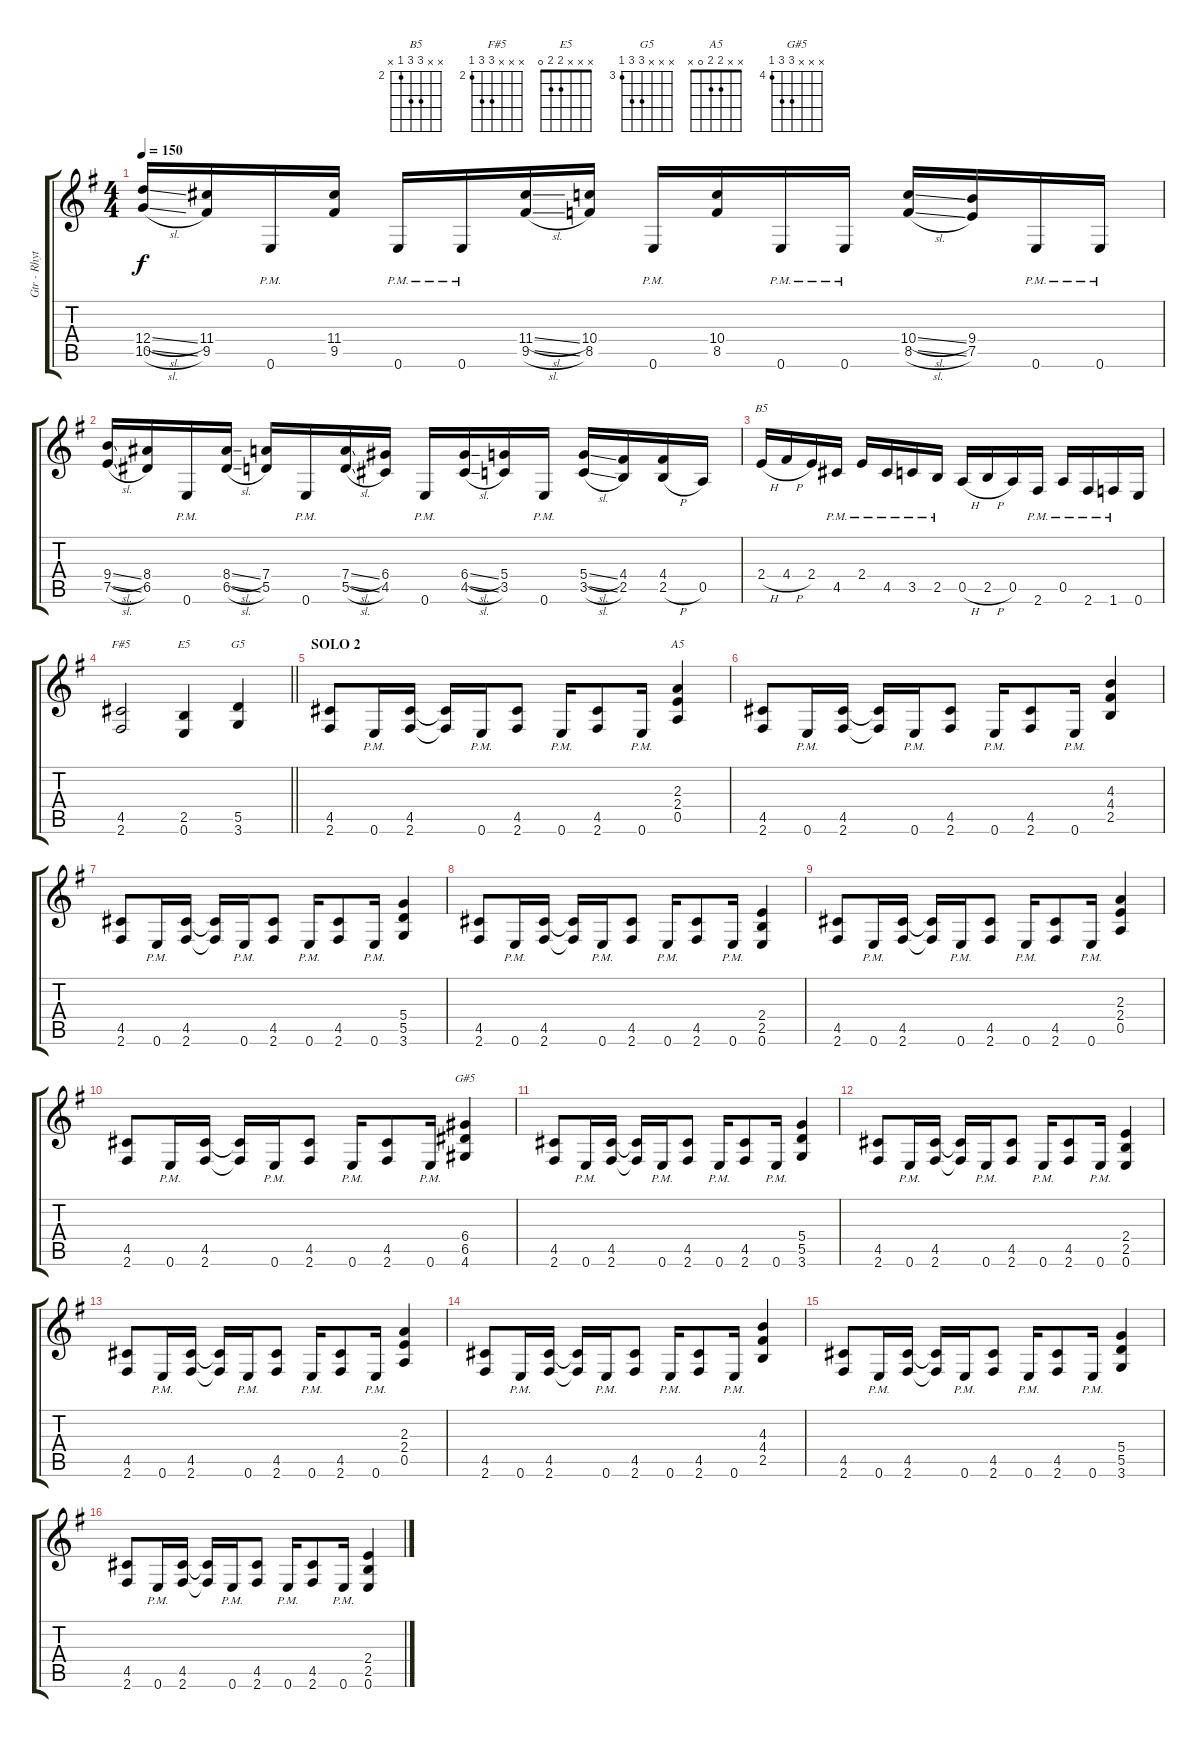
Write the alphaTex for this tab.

\track ("Gtr - Rhythm" "Gtr - Rhyt") {instrument overdrivenguitar}
\staff {score tabs}
\tuning (E4 B3 G3 D3 A2 E2) {hide}
\chord ("B5" x x 4 4 2 x) {firstfret 2}
\chord ("F#5" x x x 4 4 2) {firstfret 2}
\chord ("E5" x x x 2 2 0)
\chord ("G5" x x x 5 5 3) {firstfret 3}
\chord ("A5" x x 2 2 0 x)
\chord ("G#5" x x x 6 6 4) {firstfret 4}
\ts (4 4)
\tempo 150
\clef g2
\ks eminor
(12.4{sl} 10.5{sl}).16{dy f} (11.4 9.5).16 0.6{pm}.16 (11.4 9.5).16 0.6{pm}.16 0.6{pm}.16 (11.4{sl} 9.5{sl}).16 (10.4 8.5).16 0.6{pm}.16 (10.4 8.5).16 0.6{pm}.16 0.6{pm}.16 (10.4{sl} 8.5{sl}).16 (9.4 7.5).16 0.6{pm}.16 0.6{pm}.16 |
(9.4{sl} 7.5{sl}).16 (8.4 6.5).16 0.6{pm}.16 (8.4{sl} 6.5{sl}).16 (7.4 5.5).16 0.6{pm}.16 (7.4{sl} 5.5{sl}).16 (6.4 4.5).16 0.6{pm}.16 (6.4{sl} 4.5{sl}).16 (5.4 3.5).16 0.6{pm}.16 (5.4{sl} 3.5{sl}).16 (4.4 2.5).16 (4.4 2.5{h}).16 0.5.16 |
2.4{h}.16{ch "B5"} 4.4{h}.16 2.4.16 4.5{pm}.16 2.4{pm}.16 4.5{pm}.16 3.5{pm}.16 2.5{pm}.16 0.5{h}.16 2.5{h}.16 0.5.16 2.6{pm}.16 0.5{pm}.16 2.6{pm}.16 1.6{pm}.16 0.6.16 |
\barLineRight lightlight
(4.5 2.6).2{ch "F#5"} (2.5 0.6).4{ch "E5"} (5.5 3.6).4{ch "G5"} |
\section ("" "SOLO 2")
(4.5 2.6).8 0.6{pm}.16 (4.5 2.6).16 (4.5{t} 2.6{t}).16 0.6{pm}.16 (4.5 2.6).8 0.6{pm}.16 (4.5 2.6).8 0.6{pm}.16 (2.3 2.4 0.5).4{ch "A5"} |
(4.5 2.6).8 0.6{pm}.16 (4.5 2.6).16 (4.5{t} 2.6{t}).16 0.6{pm}.16 (4.5 2.6).8 0.6{pm}.16 (4.5 2.6).8 0.6{pm}.16 (4.3 4.4 2.5).4 |
(4.5 2.6).8 0.6{pm}.16 (4.5 2.6).16 (4.5{t} 2.6{t}).16 0.6{pm}.16 (4.5 2.6).8 0.6{pm}.16 (4.5 2.6).8 0.6{pm}.16 (5.4 5.5 3.6).4 |
(4.5 2.6).8 0.6{pm}.16 (4.5 2.6).16 (4.5{t} 2.6{t}).16 0.6{pm}.16 (4.5 2.6).8 0.6{pm}.16 (4.5 2.6).8 0.6{pm}.16 (2.4 2.5 0.6).4 |
(4.5 2.6).8 0.6{pm}.16 (4.5 2.6).16 (4.5{t} 2.6{t}).16 0.6{pm}.16 (4.5 2.6).8 0.6{pm}.16 (4.5 2.6).8 0.6{pm}.16 (2.3 2.4 0.5).4 |
(4.5 2.6).8 0.6{pm}.16 (4.5 2.6).16 (4.5{t} 2.6{t}).16 0.6{pm}.16 (4.5 2.6).8 0.6{pm}.16 (4.5 2.6).8 0.6{pm}.16 (6.4 6.5 4.6).4{ch "G#5"} |
(4.5 2.6).8 0.6{pm}.16 (4.5 2.6).16 (4.5{t} 2.6{t}).16 0.6{pm}.16 (4.5 2.6).8 0.6{pm}.16 (4.5 2.6).8 0.6{pm}.16 (5.4 5.5 3.6).4 |
(4.5 2.6).8 0.6{pm}.16 (4.5 2.6).16 (4.5{t} 2.6{t}).16 0.6{pm}.16 (4.5 2.6).8 0.6{pm}.16 (4.5 2.6).8 0.6{pm}.16 (2.4 2.5 0.6).4 |
(4.5 2.6).8 0.6{pm}.16 (4.5 2.6).16 (4.5{t} 2.6{t}).16 0.6{pm}.16 (4.5 2.6).8 0.6{pm}.16 (4.5 2.6).8 0.6{pm}.16 (2.3 2.4 0.5).4 |
(4.5 2.6).8 0.6{pm}.16 (4.5 2.6).16 (4.5{t} 2.6{t}).16 0.6{pm}.16 (4.5 2.6).8 0.6{pm}.16 (4.5 2.6).8 0.6{pm}.16 (4.3 4.4 2.5).4 |
(4.5 2.6).8 0.6{pm}.16 (4.5 2.6).16 (4.5{t} 2.6{t}).16 0.6{pm}.16 (4.5 2.6).8 0.6{pm}.16 (4.5 2.6).8 0.6{pm}.16 (5.4 5.5 3.6).4 |
(4.5 2.6).8 0.6{pm}.16 (4.5 2.6).16 (4.5{t} 2.6{t}).16 0.6{pm}.16 (4.5 2.6).8 0.6{pm}.16 (4.5 2.6).8 0.6{pm}.16 (2.4 2.5 0.6).4
